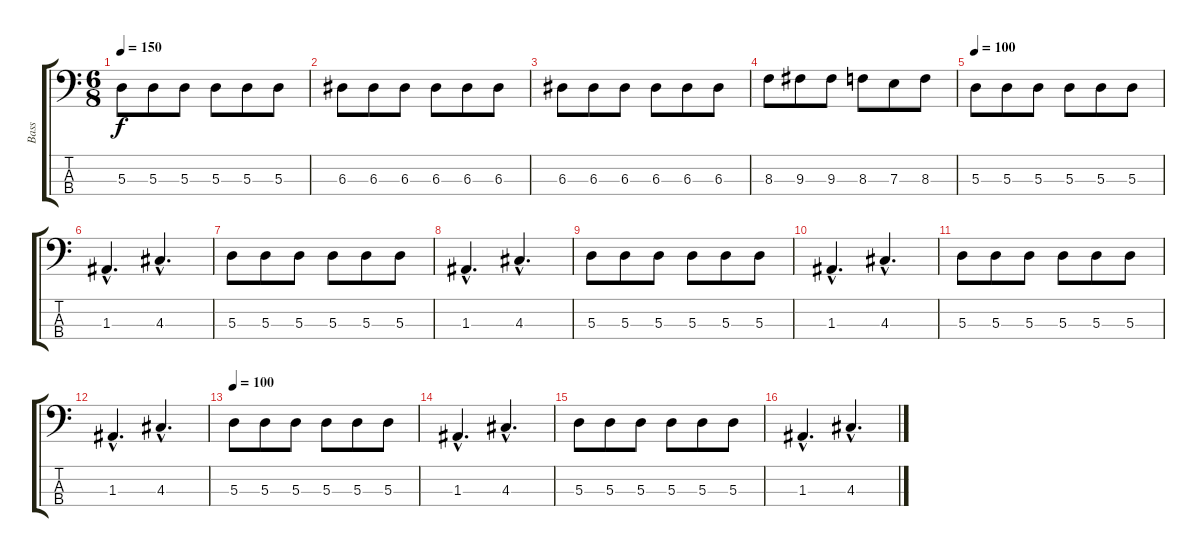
\track ("Bass" "Bass") {instrument electricbassfinger}
\staff {score tabs}
\tuning (G2 D2 A1 E1) {hide}
\ts (6 8)
\tempo 150
\clef f4
\ks c
5.3.8{dy f} 5.3.8 5.3.8 5.3.8 5.3.8 5.3.8 |
6.3.8 6.3.8 6.3.8 6.3.8 6.3.8 6.3.8 |
6.3.8 6.3.8 6.3.8 6.3.8 6.3.8 6.3.8 |
8.3.8 9.3.8 9.3.8 8.3.8 7.3.8 8.3.8 |
\tempo 100
5.3.8 5.3.8 5.3.8 5.3.8 5.3.8 5.3.8 |
1.3{hac}.4{d} 4.3{hac}.4{d} |
5.3.8 5.3.8 5.3.8 5.3.8 5.3.8 5.3.8 |
1.3{hac}.4{d} 4.3{hac}.4{d} |
5.3.8 5.3.8 5.3.8 5.3.8 5.3.8 5.3.8 |
1.3{hac}.4{d} 4.3{hac}.4{d} |
5.3.8 5.3.8 5.3.8 5.3.8 5.3.8 5.3.8 |
1.3{hac}.4{d} 4.3{hac}.4{d} |
\tempo 100
5.3.8 5.3.8 5.3.8 5.3.8 5.3.8 5.3.8 |
1.3{hac}.4{d} 4.3{hac}.4{d} |
5.3.8 5.3.8 5.3.8 5.3.8 5.3.8 5.3.8 |
1.3{hac}.4{d} 4.3{hac}.4{d}
